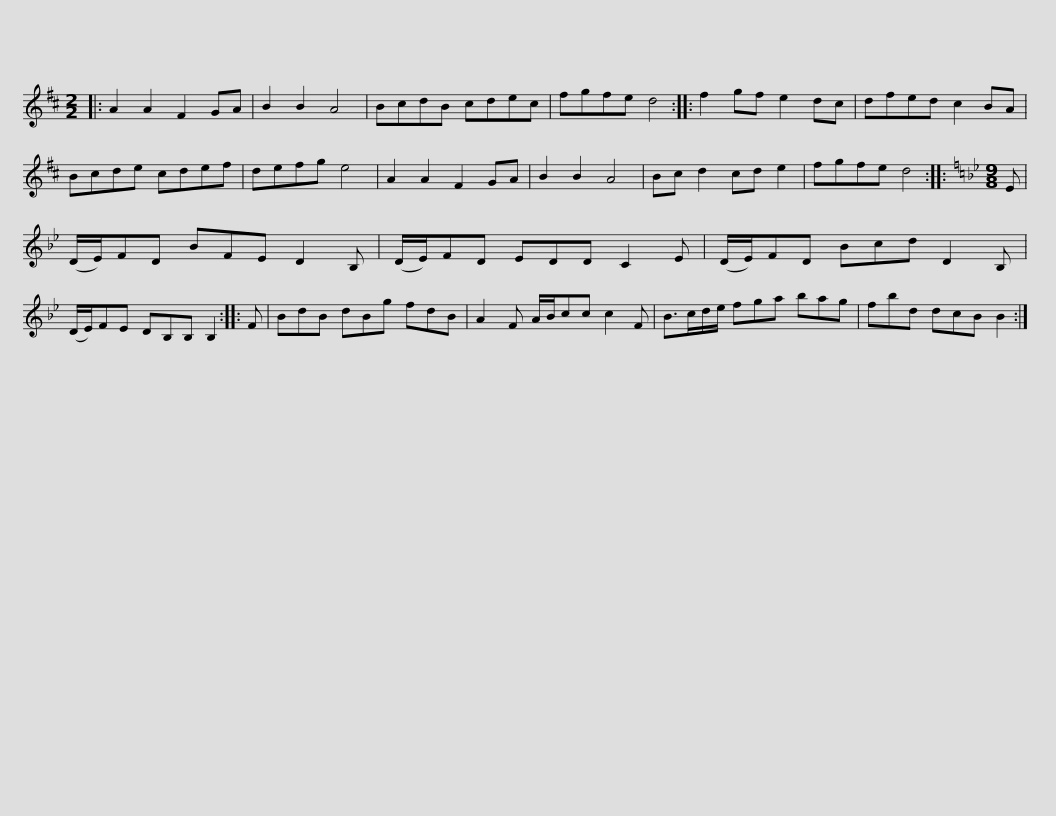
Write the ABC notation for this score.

X:1
L:1/8
M:2/2
I:linebreak $
K:D
V:1 treble
V:1
|: A2 A2 F2 GA | B2 B2 A4 | BcdB cdec | fgfe d4 :: f2 gf e2 dc | %5
 dfed c2 BA |$ Bcde cdef | defg e4 | A2 A2 F2 GA | B2 B2 A4 | %10
 Bc d2 cd e2 | fgfe d4 ::[K:Bb][M:9/8] E |$ (D/E/)FD BFE D2 B, | (D/E/)FD EDD C2 E | %15
 (D/E/)FD Bcd D2 B, | (D/E/)FE DB,B, B,2 :: F |$ BdB dBg fdB | A2 F A/B/cc c2 F | %20
 B>cd/e/ fga bag | fbd dcB B2 :| %22
